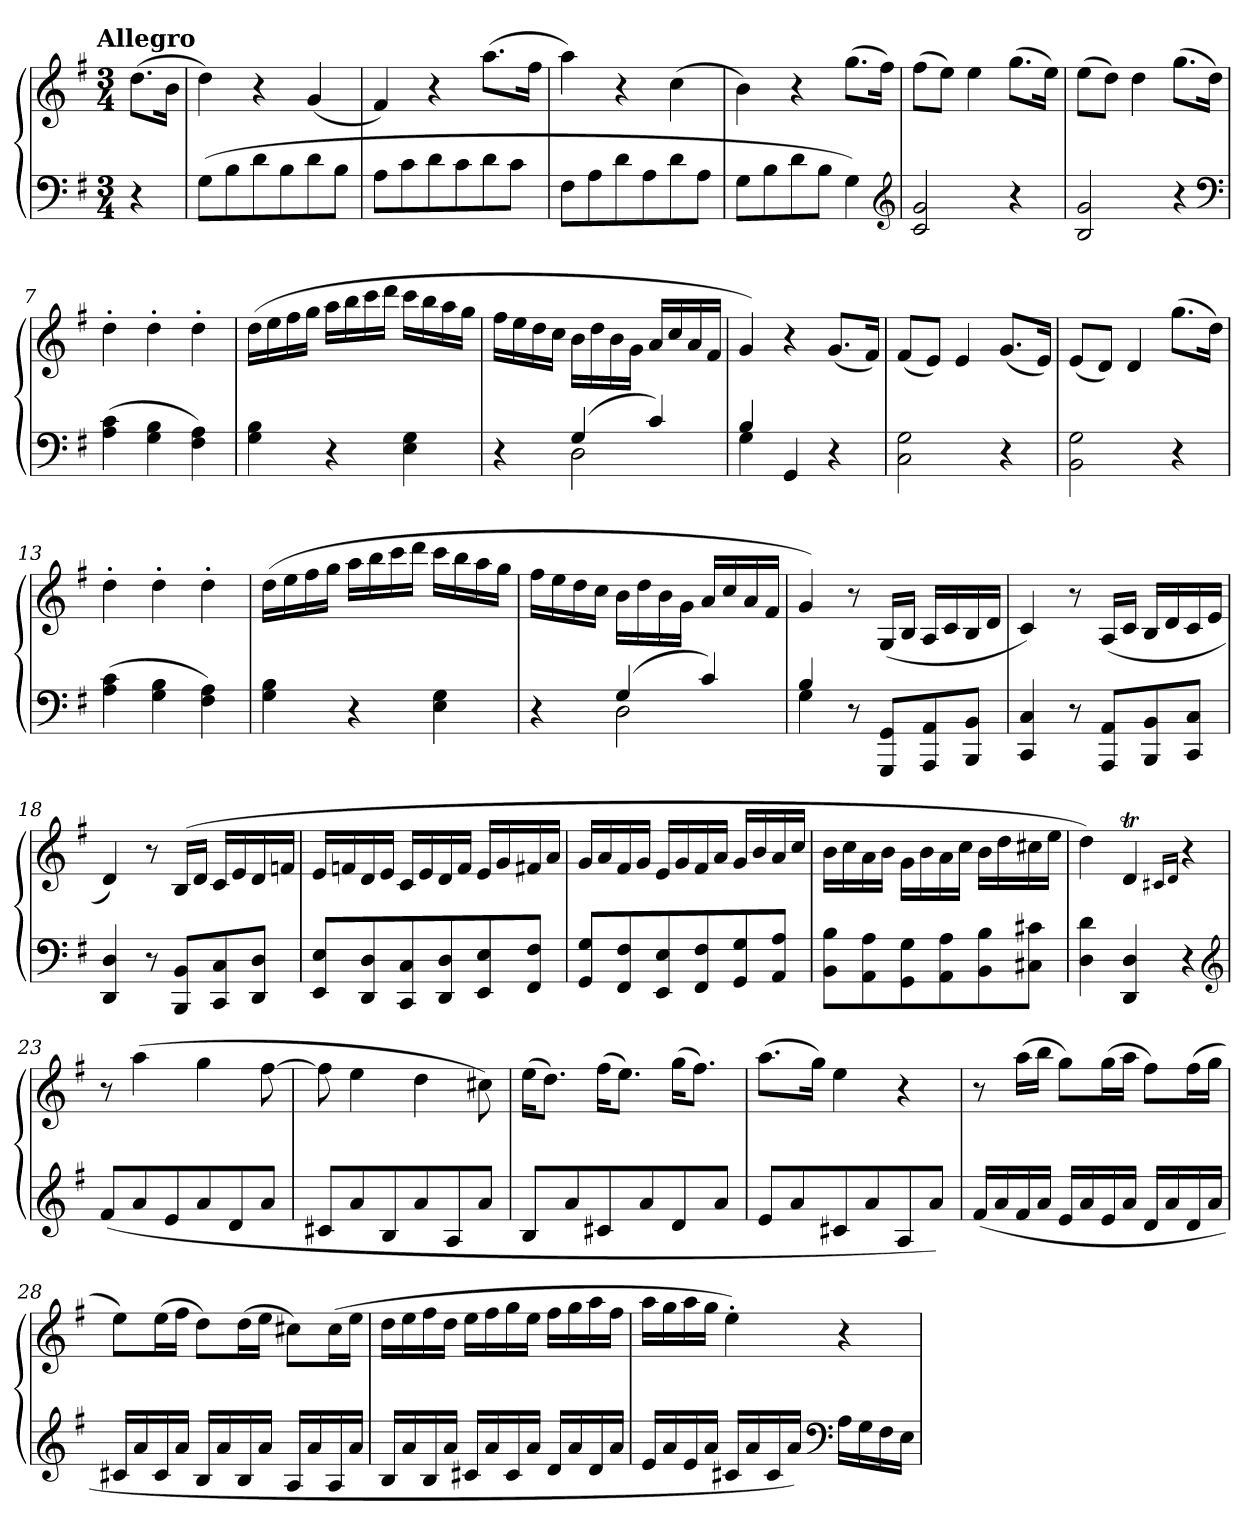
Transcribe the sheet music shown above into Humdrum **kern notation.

**kern	**kern
*part1	*part1
*staff2	*staff1
*clefF4	*clefG2
*k[f#]	*k[f#]
*G:	*G:
!!LO:TX:omd:t=Allegro
*M3/4	*M3/4
*MM120	*MM120
=	=
4r	(8.ddL
.	16bJk
=1	=1
(8GL	4dd)
8B	.
8d	4r
8B	.
8d	(4g
8BJ	.
=2	=2
8AL	4f#)
8c	.
8d	4r
8c	.
8d	(8.aaL
8cJ	.
.	16ff#Jk
=3	=3
8F#L	4aa)
8A	.
8d	4r
8A	.
8d	(4cc
8AJ	.
=4	=4
8GL	4b)
8B	.
8d	4r
8BJ	.
4G)	(8.ggL
.	16ff#Jk)
*clefG2	*
=5	=5
2c 2g	(8ff#L
.	8eeJ)
.	4ee
4r	(8.ggL
.	16eeJk)
=6	=6
2B 2g	(8eeL
.	8ddJ)
.	4dd
4r	(8.ggL
.	16ddJk)
*clefF4	*
=7	=7
(4A 4c	4dd'
4G 4B	4dd'
4F# 4A)	4dd'
=8	=8
4G 4B	(16ddLL
.	16ee
.	16ff#
.	16ggJJ
4r	16aaLL
.	16bb
.	16ccc
.	16dddJJ
4E 4G	16cccLL
.	16bb
.	16aa
.	16ggJJ
=9	=9
*^	*
4r	4ryy	16ff#LL
.	.	16ee
.	.	16dd
.	.	16ccJJ
(4G	2D	16bLL
.	.	16dd
.	.	16b
.	.	16gJJ
4c)	.	16aLL
.	.	16cc
.	.	16a
.	.	16f#JJ
=10	=10	=10
4B	4G	4g)
4GG	2ryy	4r
4r	.	(8.gL
.	.	16f#Jk)
*v	*v	*
=11	=11
2C 2G	(8f#L
.	8eJ)
.	4e
4r	(8.gL
.	16eJk)
=12	=12
2BB 2G	(8eL
.	8dJ)
.	4d
4r	(8.ggL
.	16ddJk)
=13	=13
(4A 4c	4dd'
4G 4B	4dd'
4F# 4A)	4dd'
=14	=14
4G 4B	(>16ddLL
.	16ee
.	16ff#
.	16ggJJ
4r	16aaLL
.	16bb
.	16ccc
.	16dddJJ
4E 4G	16cccLL
.	16bb
.	16aa
.	16ggJJ
=15	=15
*^	*
4r	4ryy	16ff#LL
.	.	16ee
.	.	16dd
.	.	16ccJJ
(4G	2D	16bLL
.	.	16dd
.	.	16b
.	.	16gJJ
4c)	.	16aLL
.	.	16cc
.	.	16a
.	.	16f#JJ
=16	=16	=16
4B	4G	4g)
2ryy	8r	8r
.	8GGG/ 8GG/L	(16GLL
.	.	16BJJ
.	8AAA/ 8AA/	16ALL
.	.	16c
.	8BBB/ 8BB/J	16B
.	.	16dJJ
*v	*v	*
=17	=17
4CC 4C	4c)
8r	8r
8AAA 8AAL	(16ALL
.	16cJJ
8BBB 8BB	16BLL
.	16d
8CC 8CJ	16c
.	16eJJ
=18	=18
4DD 4D	4d)
8r	8r
8BBB 8BBL	(>16BLL
.	16dJJ
8CC 8C	16cLL
.	16e
8DD 8DJ	16d
.	16fnJJ
=19	=19
8EE 8EL	16eLL
.	16fn
8DD 8D	16d
.	16eJJ
8CC 8C	16cLL
.	16e
8DD 8D	16d
.	16fJJ
8EE 8E	16eLL
.	16g
8FF# 8F#J	16f#X
.	16aJJ
=20	=20
8GG 8GL	16gLL
.	16a
8FF# 8F#	16f#
.	16gJJ
8EE 8E	16eLL
.	16g
8FF# 8F#	16f#
.	16aJJ
8GG 8G	16gLL
.	16b
8AA 8AJ	16a
.	16ccJJ
=21	=21
8BB 8BL	16bLL
.	16cc
8AA 8A	16a
.	16bJJ
8GG 8G	16g\LL
.	16b\
8AA 8A	16a\
.	16cc\JJ
8BB 8B	16bLL
.	16dd
8C#X 8c#XJ	16cc#X
.	16eeJJ
=22	=22
4D 4d	4dd)
4DD 4D	4dT
.	16qc#XLL
.	16qdJJ
4r	4r
*clefG2	*
=23	=23
(8f#L	8r
8a	(4aa
8e	.
8a	4gg
8d	.
8aJ	[8ff#
=24	=24
8c#XL	8ff#]
8a	4ee
8B	.
8a	4dd
8A	.
8aJ	8cc#X)
=25	=25
8BL	(16eeKL
.	8.ddJ)
8a	.
8c#X	(16ff#KL
.	8.eeJ)
8a	.
8d	(16ggKL
.	8.ff#J)
8aJ	.
=26	=26
8eL	(8.aaL
8a	.
.	16ggJk)
8c#X	4ee
8a	.
8A	4r
8aJ)	.
=27	=27
(16f#LL	8r
16a	.
16f#	(16aaLL
16aJJ	16bbJJ
16eLL	8ggL)
16a	.
16e	(16ggL
16aJJ	16aaJJ
16dLL	8ff#L)
16a	.
16d	(16ff#L
16aJJ	16ggJJ
=28	=28
16c#XLL	8eeL)
16a	.
16c#	(16eeL
16aJJ	16ff#JJ
16BLL	8ddL)
16a	.
16B	(16ddL
16aJJ	16eeJJ
16ALL	8cc#XL)
16a	.
16A	(16cc#L
16aJJ	16eeJJ
=29	=29
16BLL	16ddLL
16a	16ee
16B	16ff#
16aJJ	16ddJJ
16c#XLL	16eeLL
16a	16ff#
16c#	16gg
16aJJ	16eeJJ
16dLL	16ff#LL
16a	16gg
16d	16aa
16aJJ	16ff#JJ
=30	=30
16eLL	16aaLL
16a	16gg
16e	16aa
16aJJ	16ggJJ
16c#XLL	4ee')
16a	.
16c#	.
16aJJ)	.
*clefF4	*
16ALL	4r
16G	.
16F#	.
16EJJ	.
=	=
*-	*-
